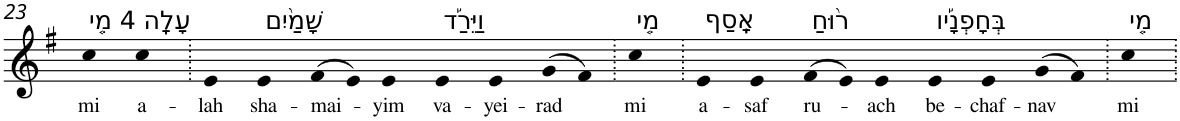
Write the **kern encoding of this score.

**kern	**text
*part1	*part1
*staff1	*staff1
*I"Piano	*
*I'Pno	*
!!LO:PB:g=z
*clefG2	*
*k[f#]	*
*G:	*
=23	=23
!LO:TX:a:t=4 מִ֤י	!
!	!LO:LY:b
4cc	mi
!LO:TX:a:t=עָלָֽה	!
!	!LO:LY:b
4cc	a-
=24.	=24.
!	!LO:LY:b
4e	-lah
!LO:TX:a:t=שָׁמַ֨יִם	!
!	!LO:LY:b
4e	sha-
!	!LO:LY:b
(>8f#	-mai-
8e)	.
!	!LO:LY:b
4e	-yim
!LO:TX:a:t=וַיֵּרַ֡ד	!
!	!LO:LY:b
4e	va-
!	!LO:LY:b
4e	-yei-
!	!LO:LY:b
(>8g	-rad
8f#)	.
=25.	=25.
!LO:TX:a:t=מִ֤י	!
!	!LO:LY:b
4cc	mi
=26.	=26.
!LO:TX:a:t=אָֽסַף	!
!	!LO:LY:b
4e	a-
!	!LO:LY:b
4e	-saf
!LO:TX:a:t=ר֨וּחַ	!
!	!LO:LY:b
(>8f#	ru-
8e)	.
!	!LO:LY:b
4e	-ach
!LO:TX:a:t=בְּחָפְנָ֡יו	!
!	!LO:LY:b
4e	be-
!	!LO:LY:b
4e	-chaf-
!	!LO:LY:b
(>8g	-nav
8f#)	.
=27.	=27.
!LO:TX:a:t=מִ֤י	!
!	!LO:LY:b
4cc	mi
=.	=.
*-	*-
